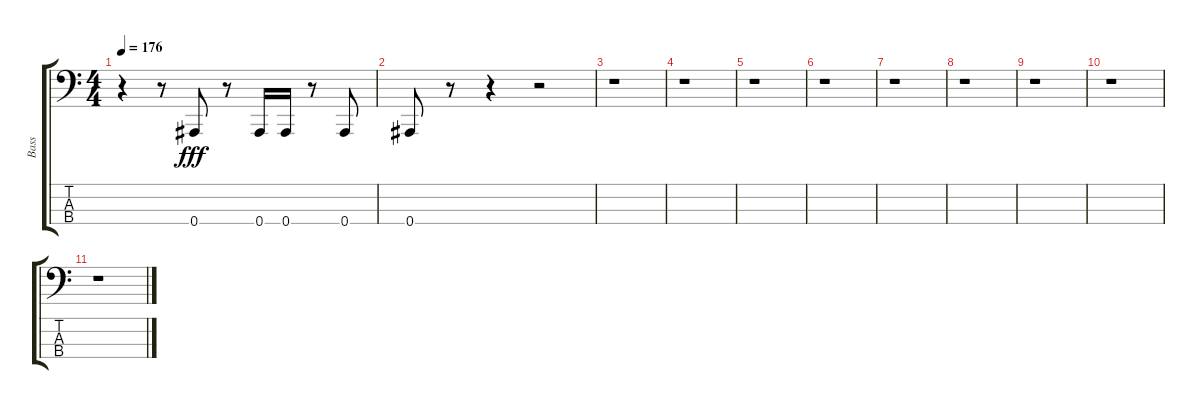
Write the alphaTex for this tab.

\track ("Bass" "Bass") {instrument electricbassfinger}
\staff {score tabs}
\tuning (Eb2 Bb1 F1 Bb0) {hide}
\ts (4 4)
\tempo 176
\clef f4
\ks c
r.4{dy fff} r.8 0.4.8 r.8 0.4.16 0.4.16 r.8 0.4.8 |
0.4.8 r.8 r.4 r.2 |
r.1 |
r.1 |
r.1 |
r.1 |
r.1 |
r.1 |
r.1 |
r.1 |
r.1
